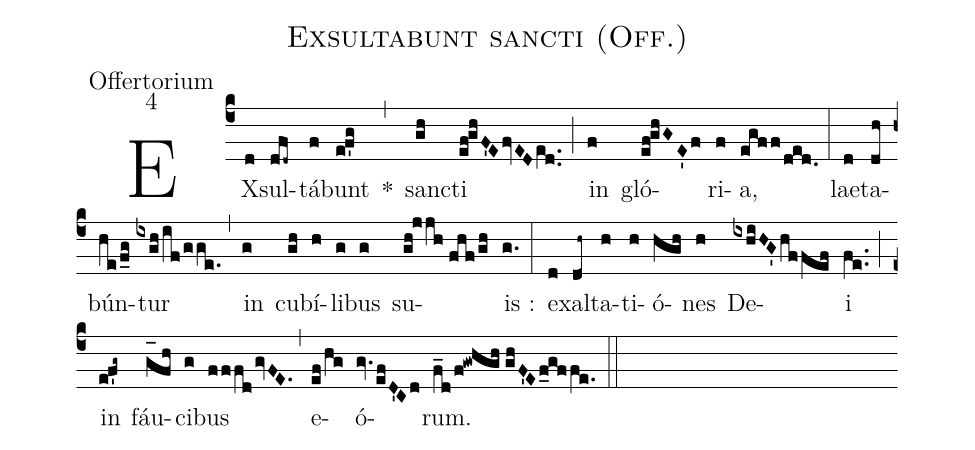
name:Exsultabunt sancti (Off.);
office-part:Offertorium;
mode:4;
%%
(c4) EX(d)sul(dfd~)tá(f)bunt(ef'g) *(,) san(gh)cti(ef!ghF'EfvEDe[ll:1]d..) (;) in(f) gló(ef!ghGE'f)ri(f)a,(egff/ded.) (:) lae(d)ta(dh)bún(he/f_g)tur(ixgh/if/gge.) (,) in(g) cu(gh)bí(h)li(g)bus(g) su(gh!jjh//fhf/gh)is :(g.) (:) ex(d)al(dh~)ta(h)ti(h)ó(hgh)nes(h) De(ixhiHG'hffef)i(fe..) (;) in(ef'g~) fáu(g_[oh:h]fh)ci(g)bus(fffdgvFE.) (,) e(ef/hg)ó(gv.efD'Cd)rum.(f_d/f!gwhgh//ghF'Ef_gffe.) (::)
